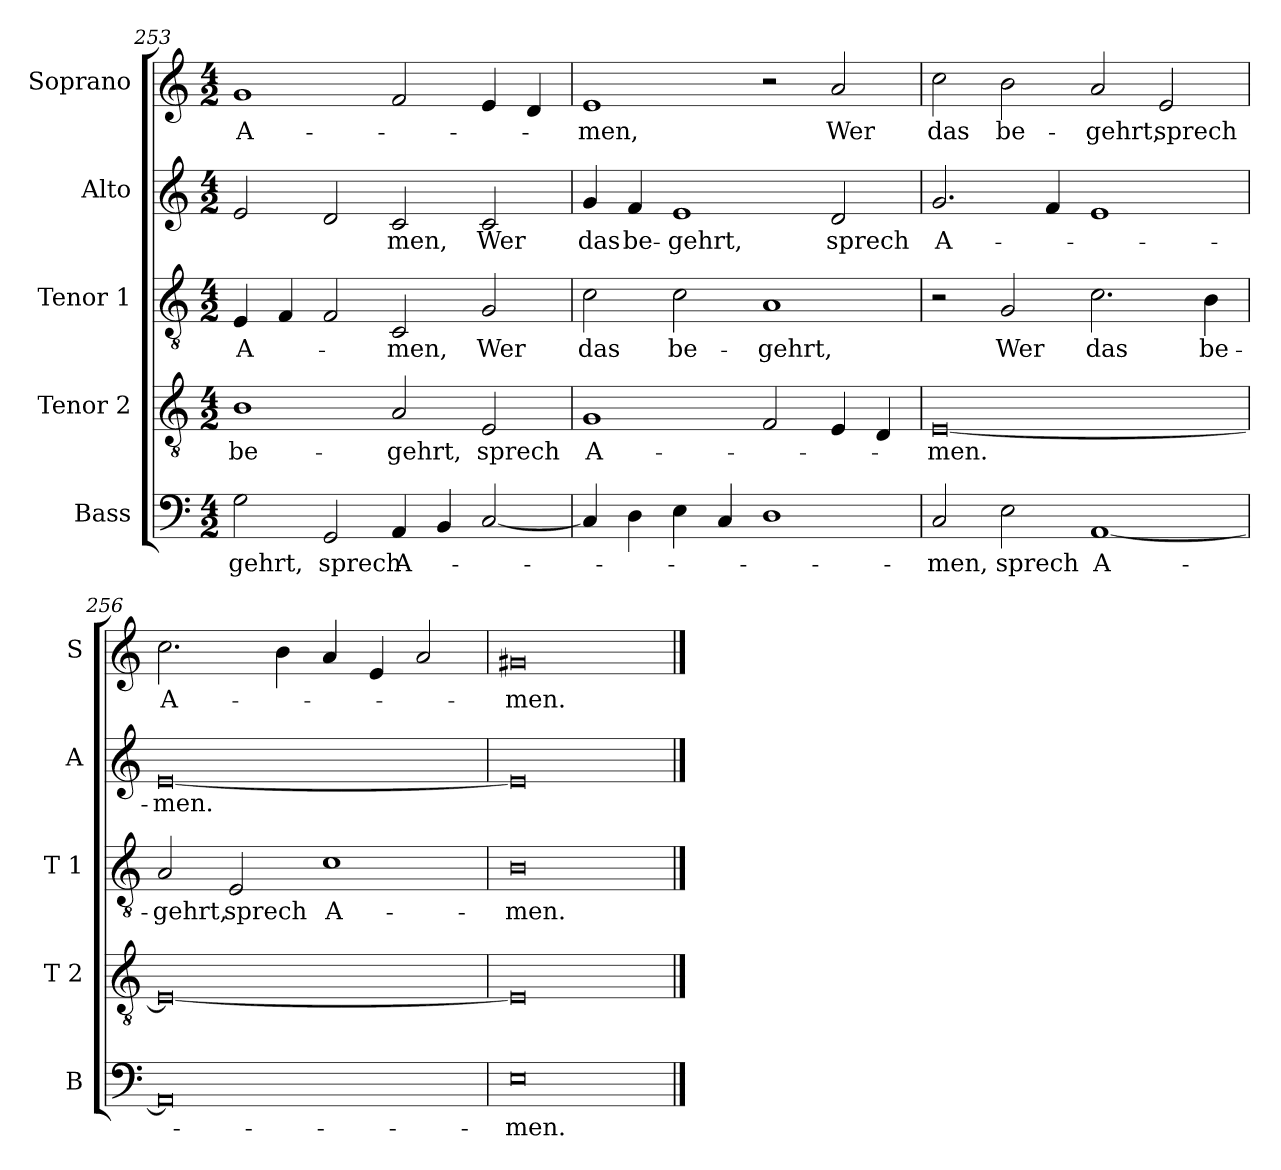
**kern	**text	**kern	**text	**kern	**text	**kern	**text	**kern	**text
*part5	*part5	*part4	*part4	*part3	*part3	*part2	*part2	*part1	*part1
*staff5	*staff5	*staff4	*staff4	*staff3	*staff3	*staff2	*staff2	*staff1	*staff1
*I"Bass	*	*I"Tenor 2	*	*I"Tenor 1	*	*I"Alto	*	*I"Soprano	*
*I'B	*	*I'T 2	*	*I'T 1	*	*I'A	*	*I'S	*
*clefF4	*	*clefGv2	*	*clefGv2	*	*clefG2	*	*clefG2	*
*k[]	*	*k[]	*	*k[]	*	*k[]	*	*k[]	*
*C:	*	*C:	*	*C:	*	*C:	*	*C:	*
*M4/2	*	*M4/2	*	*M4/2	*	*M4/2	*	*M4/2	*
=253	=253	=253	=253	=253	=253	=253	=253	=253	=253
!	!LO:LY:b	!	!LO:LY:b	!	!LO:LY:b	!	!	!	!LO:LY:b
2G\	-gehrt,	1B	be-	4E/	A-	2e/	.	1g	A-
.	.	.	.	4F/	.	.	.	.	.
!	!LO:LY:b	!	!	!	!	!	!	!	!
2GG/	sprech	.	.	2F/	.	2d/	.	.	.
!	!LO:LY:b	!	!LO:LY:b	!	!LO:LY:b	!	!LO:LY:b	!	!
4AA/	A-	2A/	-gehrt,	2C/	-men,	2c/	-men,	2f/	.
4BB/	.	.	.	.	.	.	.	.	.
!	!	!	!LO:LY:b	!	!LO:LY:b	!	!LO:LY:b	!	!
[2C/	.	2E/	sprech	2G/	Wer	2c/	Wer	4e/	.
.	.	.	.	.	.	.	.	4d/	.
!!LO:LB:g=z
=254	=254	=254	=254	=254	=254	=254	=254	=254	=254
!	!	!	!LO:LY:b	!	!LO:LY:b	!	!LO:LY:b	!	!LO:LY:b
4C/]	.	1G	A-	2c\	das	4g/	das	1e	-men,
!	!	!	!	!	!	!	!LO:LY:b	!	!
4D\	.	.	.	.	.	4f/	be-	.	.
!	!	!	!	!	!LO:LY:b	!	!LO:LY:b	!	!
4E\	.	.	.	2c\	be-	1e	-gehrt,	.	.
4C/	.	.	.	.	.	.	.	.	.
!	!	!	!	!	!LO:LY:b	!	!	!	!
1D	.	2F/	.	1A	-gehrt,	.	.	2r	.
!	!	!	!	!	!	!	!LO:LY:b	!	!LO:LY:b
.	.	4E/	.	.	.	2d/	sprech	2a/	Wer
.	.	4D/	.	.	.	.	.	.	.
=255	=255	=255	=255	=255	=255	=255	=255	=255	=255
!	!LO:LY:b	!	!LO:LY:b	!	!	!	!LO:LY:b	!	!LO:LY:b
2C/	-men,	[0E	-men.	2r	.	2.g/	A-	2cc\	das
!	!LO:LY:b	!	!	!	!LO:LY:b	!	!	!	!LO:LY:b
2E\	sprech	.	.	2G/	Wer	.	.	2b\	be-
.	.	.	.	.	.	4f/	.	.	.
!	!LO:LY:b	!	!	!	!LO:LY:b	!	!	!	!LO:LY:b
[1AA	A-	.	.	2.c\	das	1e	.	2a/	-gehrt,
!	!	!	!	!	!	!	!	!	!LO:LY:b
.	.	.	.	.	.	.	.	2e/	sprech
!	!	!	!	!	!LO:LY:b	!	!	!	!
.	.	.	.	4B\	be-	.	.	.	.
=256	=256	=256	=256	=256	=256	=256	=256	=256	=256
!	!	!	!	!	!LO:LY:b	!	!LO:LY:b	!	!LO:LY:b
0AA]	.	0E_	.	2A/	-gehrt,	[0e	-men.	2.cc\	A-
!	!	!	!	!	!LO:LY:b	!	!	!	!
.	.	.	.	2E/	sprech	.	.	.	.
.	.	.	.	.	.	.	.	4b\	.
!	!	!	!	!	!LO:LY:b	!	!	!	!
.	.	.	.	1c	A-	.	.	4a/	.
.	.	.	.	.	.	.	.	4e/	.
.	.	.	.	.	.	.	.	2a/	.
=257	=257	=257	=257	=257	=257	=257	=257	=257	=257
!	!LO:LY:b	!	!	!	!LO:LY:b	!	!	!	!LO:LY:b
0E	-men.	0E]	.	0B	-men.	0e]	.	0g#X	-men.
==	==	==	==	==	==	==	==	==	==
*-	*-	*-	*-	*-	*-	*-	*-	*-	*-
